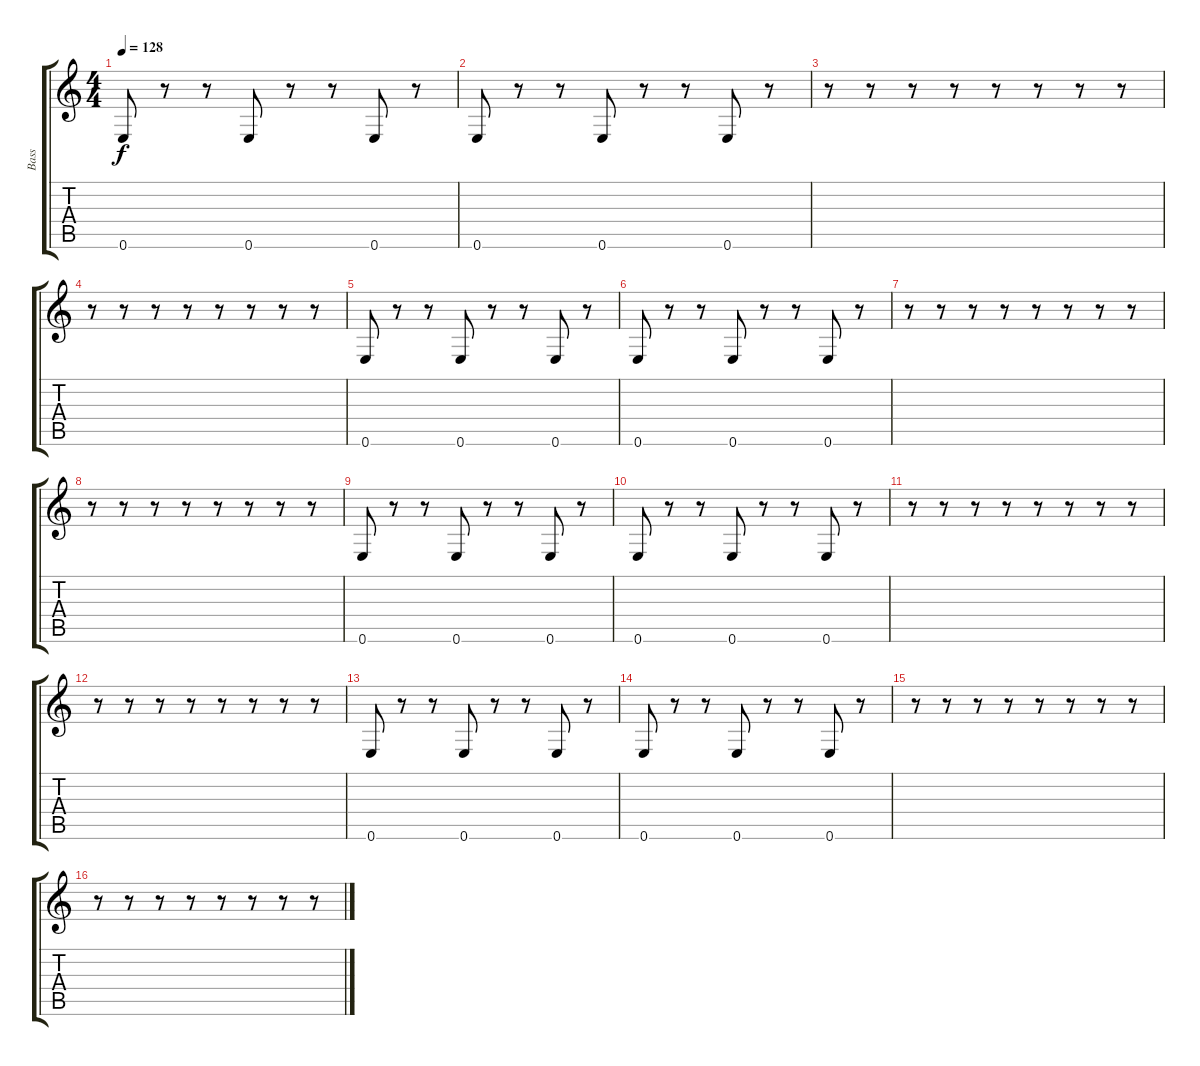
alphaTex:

\track ("Bass" "Bass") {instrument electricbassfinger}
\staff {score tabs}
\tuning (E4 B3 G3 D3 A2 E2) {hide}
\ts (4 4)
\tempo 128
\clef g2
\ks c
0.6.8{dy f} r.8 r.8 0.6.8 r.8 r.8 0.6.8 r.8 |
0.6.8 r.8 r.8 0.6.8 r.8 r.8 0.6.8 r.8 |
r.8 r.8 r.8 r.8 r.8 r.8 r.8 r.8 |
r.8 r.8 r.8 r.8 r.8 r.8 r.8 r.8 |
0.6.8 r.8 r.8 0.6.8 r.8 r.8 0.6.8 r.8 |
0.6.8 r.8 r.8 0.6.8 r.8 r.8 0.6.8 r.8 |
r.8 r.8 r.8 r.8 r.8 r.8 r.8 r.8 |
r.8 r.8 r.8 r.8 r.8 r.8 r.8 r.8 |
0.6.8 r.8 r.8 0.6.8 r.8 r.8 0.6.8 r.8 |
0.6.8 r.8 r.8 0.6.8 r.8 r.8 0.6.8 r.8 |
r.8 r.8 r.8 r.8 r.8 r.8 r.8 r.8 |
r.8 r.8 r.8 r.8 r.8 r.8 r.8 r.8 |
0.6.8 r.8 r.8 0.6.8 r.8 r.8 0.6.8 r.8 |
0.6.8 r.8 r.8 0.6.8 r.8 r.8 0.6.8 r.8 |
r.8 r.8 r.8 r.8 r.8 r.8 r.8 r.8 |
r.8 r.8 r.8 r.8 r.8 r.8 r.8 r.8
